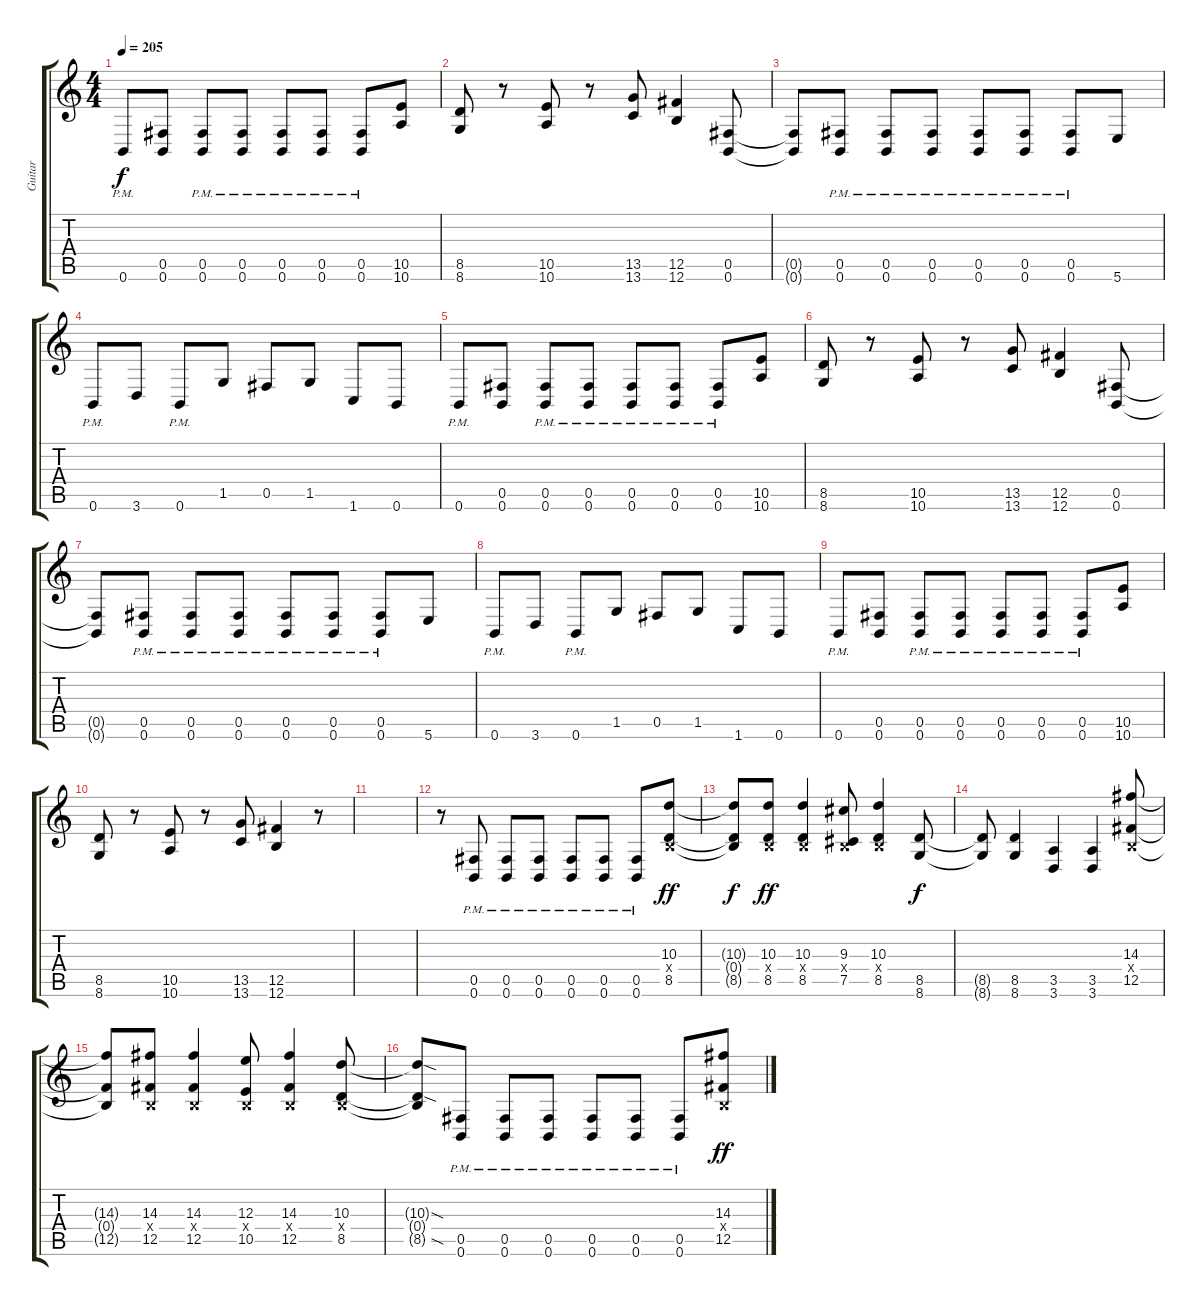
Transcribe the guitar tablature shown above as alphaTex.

\track ("Guitar" "Guitar") {instrument distortionguitar}
\staff {score tabs}
\tuning (Db4 Ab3 E3 B2 Gb2 B1) {hide}
\ts (4 4)
\tempo 205
\clef g2
\ks c
0.6{pm}.8{dy f} (0.5 0.6).8 (0.5{pm} 0.6{pm}).8 (0.5{pm} 0.6{pm}).8 (0.5{pm} 0.6{pm}).8 (0.5{pm} 0.6{pm}).8 (0.5{pm} 0.6{pm}).8 (10.5 10.6).8 |
(8.5 8.6).8 r.8 (10.5 10.6).8 r.8 (13.5 13.6).8 (12.5 12.6).4 (0.5 0.6).8 |
(0.5{t} 0.6{t}).8 (0.5{pm} 0.6{pm}).8 (0.5{pm} 0.6{pm}).8 (0.5{pm} 0.6{pm}).8 (0.5{pm} 0.6{pm}).8 (0.5{pm} 0.6{pm}).8 (0.5{pm} 0.6{pm}).8 5.6.8 |
0.6{pm}.8 3.6.8 0.6{pm}.8 1.5.8 0.5.8 1.5.8 1.6.8 0.6.8 |
0.6{pm}.8 (0.5 0.6).8 (0.5{pm} 0.6{pm}).8 (0.5{pm} 0.6{pm}).8 (0.5{pm} 0.6{pm}).8 (0.5{pm} 0.6{pm}).8 (0.5{pm} 0.6{pm}).8 (10.5 10.6).8 |
(8.5 8.6).8 r.8 (10.5 10.6).8 r.8 (13.5 13.6).8 (12.5 12.6).4 (0.5 0.6).8 |
(0.5{t} 0.6{t}).8 (0.5{pm} 0.6{pm}).8 (0.5{pm} 0.6{pm}).8 (0.5{pm} 0.6{pm}).8 (0.5{pm} 0.6{pm}).8 (0.5{pm} 0.6{pm}).8 (0.5{pm} 0.6{pm}).8 5.6.8 |
0.6{pm}.8 3.6.8 0.6{pm}.8 1.5.8 0.5.8 1.5.8 1.6.8 0.6.8 |
0.6{pm}.8 (0.5 0.6).8 (0.5{pm} 0.6{pm}).8 (0.5{pm} 0.6{pm}).8 (0.5{pm} 0.6{pm}).8 (0.5{pm} 0.6{pm}).8 (0.5{pm} 0.6{pm}).8 (10.5 10.6).8 |
(8.5 8.6).8 r.8 (10.5 10.6).8 r.8 (13.5 13.6).8 (12.5 12.6).4 r.8 |
|
r.8 (0.5{pm} 0.6{pm}).8 (0.5{pm} 0.6{pm}).8 (0.5{pm} 0.6{pm}).8 (0.5{pm} 0.6{pm}).8 (0.5{pm} 0.6{pm}).8 (0.5{pm} 0.6{pm}).8 (10.3 0.4{x} 8.5).8{dy ff} |
(10.3{t} 0.4{t} 8.5{t}).8{dy f} (10.3 0.4{x} 8.5).8{dy ff} (10.3 0.4{x} 8.5).4 (9.3 0.4{x} 7.5).8 (10.3 0.4{x} 8.5).4 (8.5 8.6).8{dy f} |
(8.5{t} 8.6{t}).8 (8.5 8.6).4 (3.5 3.6).4 (3.5 3.6).4 (14.3 0.4{x} 12.5).8 |
(14.3{t} 0.4{t} 12.5{t}).8 (14.3 0.4{x} 12.5).8 (14.3 0.4{x} 12.5).4 (12.3 0.4{x} 10.5).8 (14.3 0.4{x} 12.5).4 (10.3 0.4{x} 8.5).8 |
(10.3{sod t} 0.4{t} 8.5{sod t}).8 (0.5{pm} 0.6{pm}).8 (0.5{pm} 0.6{pm}).8 (0.5{pm} 0.6{pm}).8 (0.5{pm} 0.6{pm}).8 (0.5{pm} 0.6{pm}).8 (0.5{pm} 0.6{pm}).8 (14.3 0.4{x} 12.5).8{dy ff}
